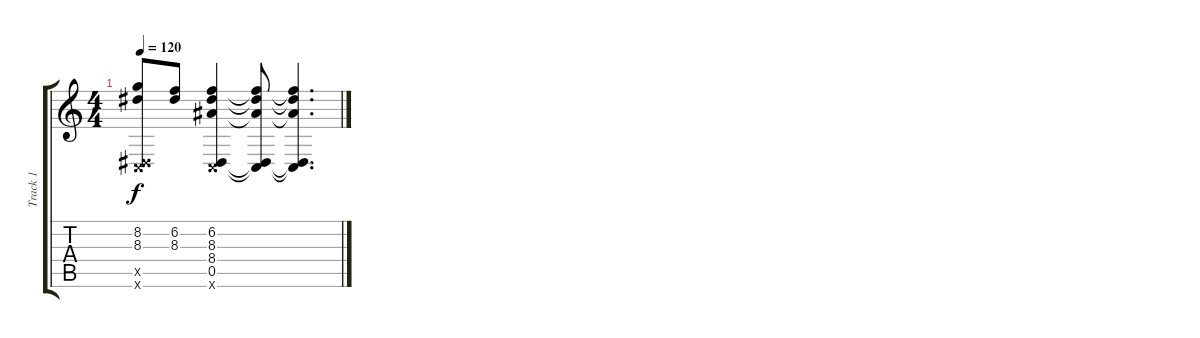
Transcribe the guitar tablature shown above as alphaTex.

\track ("Track 1" "Track 1") {instrument acousticguitarsteel}
\staff {score tabs}
\tuning (E4 B3 G3 D3 Eb2 C2) {hide}
\ts (4 4)
\tempo 120
\clef g2
\ks c
(8.2 8.3 0.5{x} 0.6{x}).8{dy f} (6.2 8.3).8 (6.2 8.3 8.4 0.5 0.6{x}).4 (6.2{t} 8.3{t} 8.4{t} 0.5{t} 0.6{t}).8 (6.2{t} 8.3{t} 8.4{t} 0.5{t} 0.6{t}).4{d}
